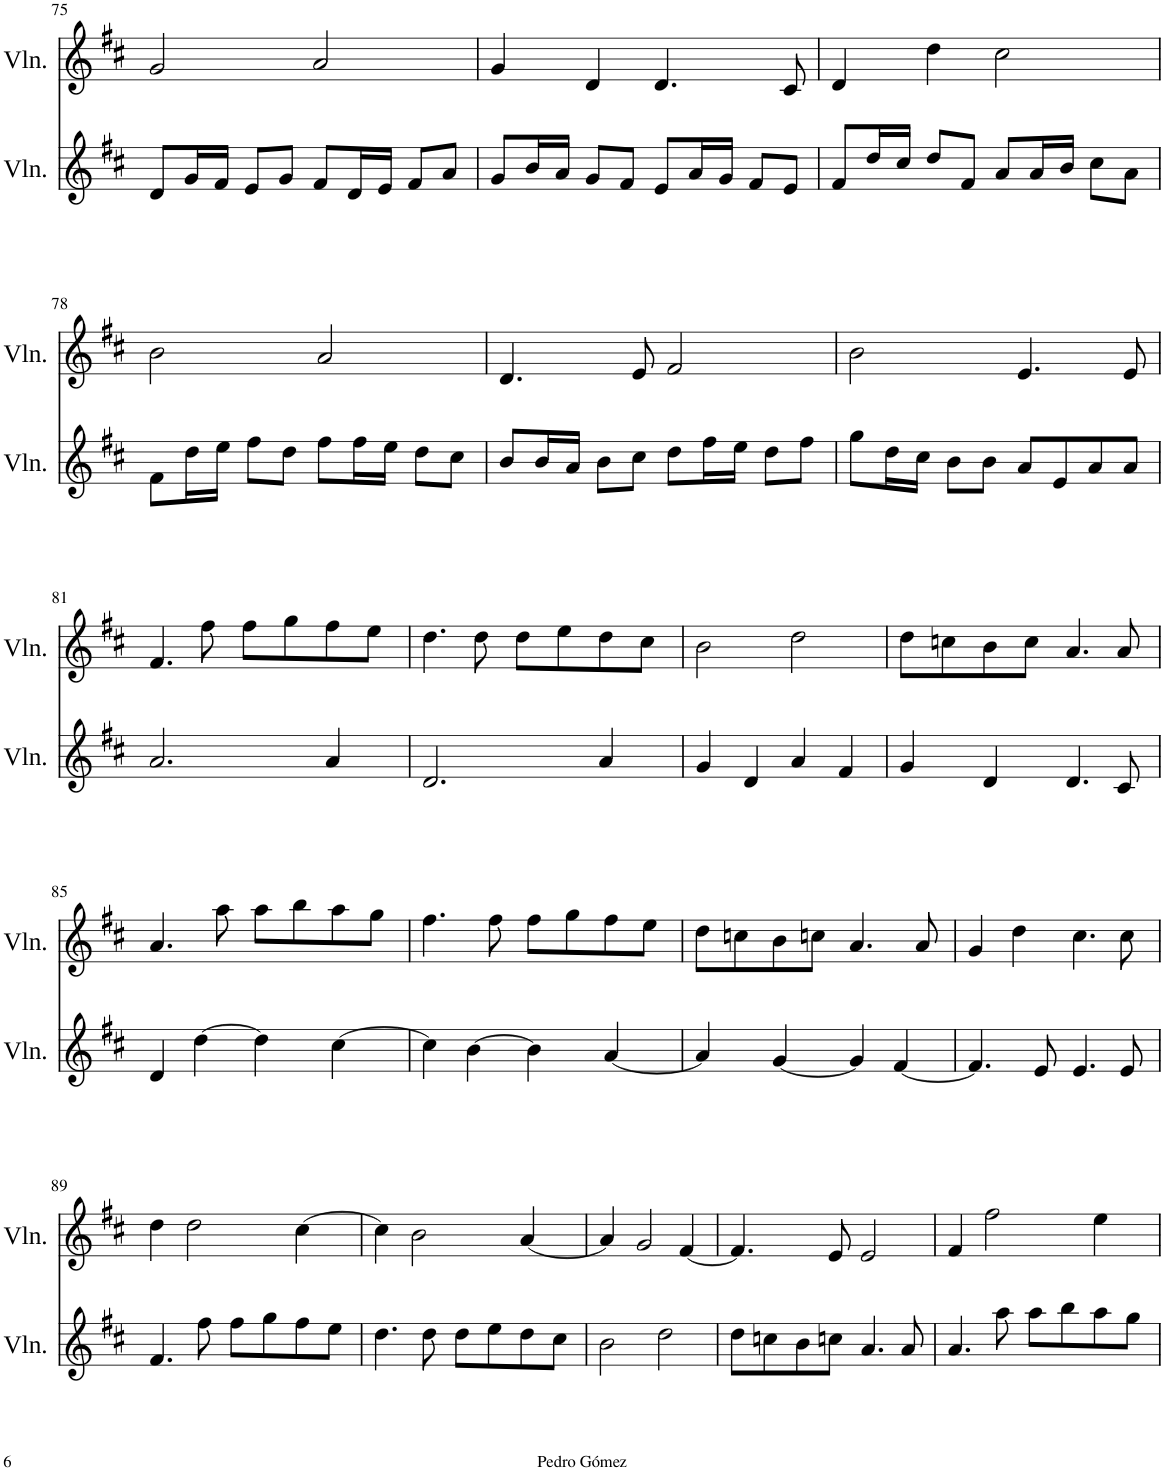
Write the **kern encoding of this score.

**kern	**kern
*part2	*part1
*staff2	*staff1
*I"Violin	*I"Violin
*I'Vln.	*I'Vln.
!!LO:PB:g=z
*clefG2	*clefG2
*k[f#c#]	*k[f#c#]
*M4/4	*M4/4
*met(c|)	*met(c|)
=75	=75
8d/L	2g/
16g/L	.
16f#/JJ	.
8e/L	.
8g/J	.
8f#/L	2a/
16d/L	.
16e/JJ	.
8f#/L	.
8a/J	.
=76	=76
8g/L	4g/
16b/L	.
16a/JJ	.
8g/L	4d/
8f#/J	.
8e/L	4.d/
16a/L	.
16g/JJ	.
8f#/L	.
8e/J	8c#/
=77	=77
8f#/L	4d/
16dd/L	.
16cc#/JJ	.
8dd/L	4dd\
8f#/J	.
8a/L	2cc#\
16a/L	.
16b/JJ	.
8cc#\L	.
8a\J	.
!!LO:LB:g=z
=78	=78
8f#\L	2b\
16dd\L	.
16ee\JJ	.
8ff#\L	.
8dd\J	.
8ff#\L	2a/
16ff#\L	.
16ee\JJ	.
8dd\L	.
8cc#\J	.
=79	=79
8b/L	4.d/
16b/L	.
16a/JJ	.
8b\L	.
8cc#\J	8e/
8dd\L	2f#/
16ff#\L	.
16ee\JJ	.
8dd\L	.
8ff#\J	.
=80	=80
8gg\L	2b\
16dd\L	.
16cc#\JJ	.
8b\L	.
8b\J	.
8a/L	4.e/
8e/	.
8a/	.
8a/J	8e/
!!LO:LB:g=z
=81	=81
2.a/	4.f#/
.	8ff#\
.	8ff#\L
.	8gg\
4a/	8ff#\
.	8ee\J
=82	=82
2.d/	4.dd\
.	8dd\
.	8dd\L
.	8ee\
4a/	8dd\
.	8cc#\J
=83	=83
4g/	2b\
4d/	.
4a/	2dd\
4f#/	.
=84	=84
4g/	8dd\L
.	8ccn\
4d/	8b\
.	8cc\J
4.d/	4.a/
8c#/	8a/
!!LO:LB:g=z
=85	=85
4d/	4.a/
[4dd\	.
.	8aa\
4dd\]	8aa\L
.	8bb\
[4cc#\	8aa\
.	8gg\J
=86	=86
4cc#\]	4.ff#\
[4b\	.
.	8ff#\
4b\]	8ff#\L
.	8gg\
[4a/	8ff#\
.	8ee\J
=87	=87
4a/]	8dd\L
.	8ccn\
[4g/	8b\
.	8ccn\J
4g/]	4.a/
[4f#/	.
.	8a/
=88	=88
4.f#/]	4g/
.	4dd\
8e/	.
4.e/	4.cc#\
8e/	8cc#\
!!LO:LB:g=z
=89	=89
4.f#/	4dd\
.	2dd\
8ff#\	.
8ff#\L	.
8gg\	.
8ff#\	[4cc#\
8ee\J	.
=90	=90
4.dd\	4cc#\]
.	2b\
8dd\	.
8dd\L	.
8ee\	.
8dd\	[4a/
8cc#\J	.
=91	=91
2b\	4a/]
.	2g/
2dd\	.
.	[4f#/
=92	=92
8dd\L	4.f#/]
8ccn\	.
8b\	.
8ccn\J	8e/
4.a/	2e/
8a/	.
=93	=93
4.a/	4f#/
.	2ff#\
8aa\	.
8aa\L	.
8bb\	.
8aa\	4ee\
8gg\J	.
=	=
*-	*-
